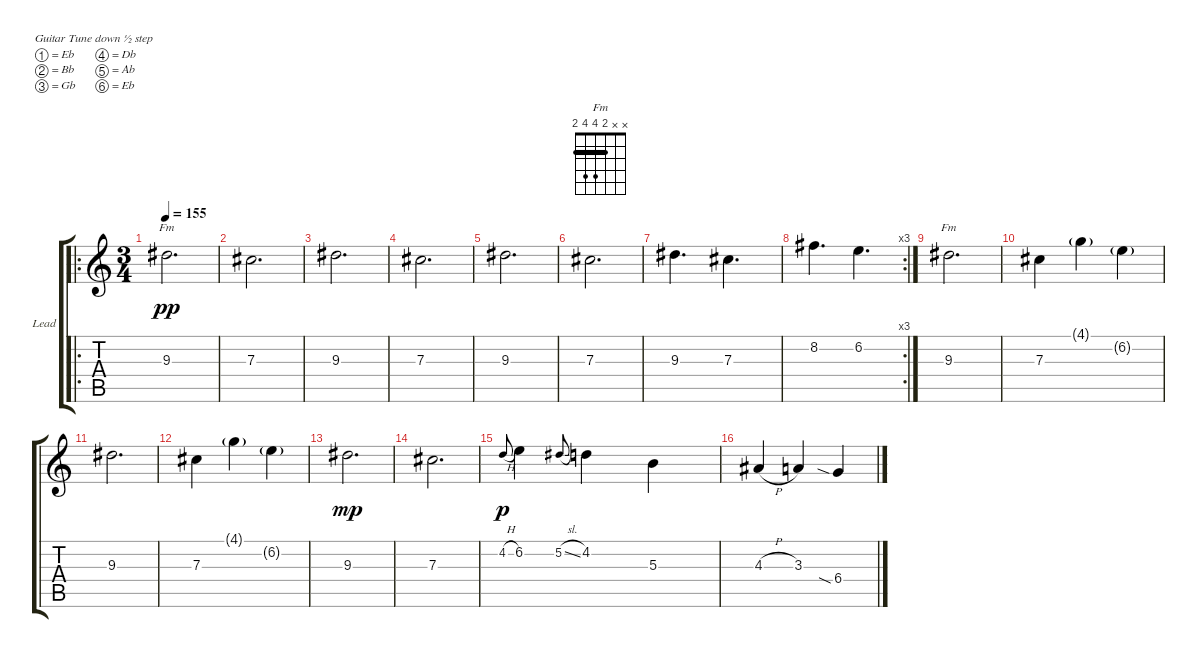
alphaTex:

\defaultSystemsLayout 4
\bracketExtendMode groupsimilarinstruments
\firstSystemTrackNameOrientation horizontal
\otherSystemsTrackNameOrientation horizontal
\track ("Lead" "Lead") {multiBarRest instrument overdrivenguitar}
\staff {score tabs}
\tuning (Eb4 Bb3 Gb3 Db3 Ab2 Eb2)
\chord ("Fm" x x 2 4 4 2) {barre 2}
\ro
\ts (3 4)
\tempo 155
\clef g2
\ks c
9.3.2{d ch "Fm" dy pp} |
7.3.2{d} |
9.3.2{d} |
7.3.2{d} |
9.3.2{d} |
7.3.2{d} |
9.3.4{d} 7.3.4{d} |
\rc 3
8.2.4{d} 6.2.4{d} |
9.3.2{d ch "Fm"} |
7.3.4 4.1{g}.4 6.2{g}.4 |
9.3.2{d} |
7.3.4 4.1{g}.4 6.2{g}.4 |
9.3.2{d dy mp} |
7.3.2{d} |
4.2{h}.8{gr onbeat dy p} 6.2.4 5.2{sl}.8{gr onbeat} 4.2.4 5.3.4 |
4.3{h}.4 3.3.4 6.4{sia}.4
